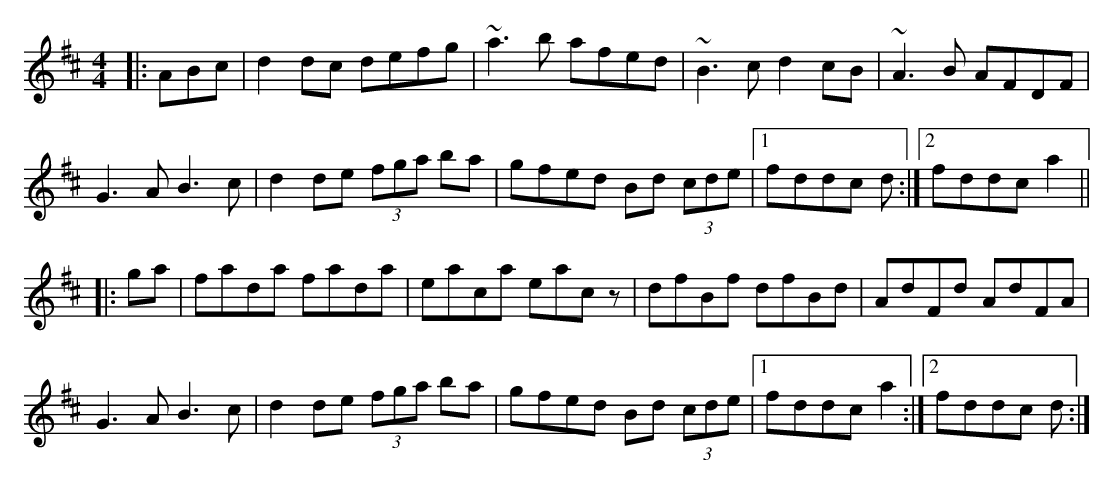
X:1
M:4/4
K:D
|:ABc|d2dc defg|~a3b afed|~B3c d2cB|~A3B AFDF|
G3A B3c|d2de (3fga ba|gfed Bd (3cde|1 fddc d:|2 fddc a2||
|:ga|fada fada|eaca eacz|dfBf dfBd|AdFd AdFA|
G3A B3c|d2de (3fga ba|gfed Bd (3cde|1 fddc a2:|2 fddc d:|
